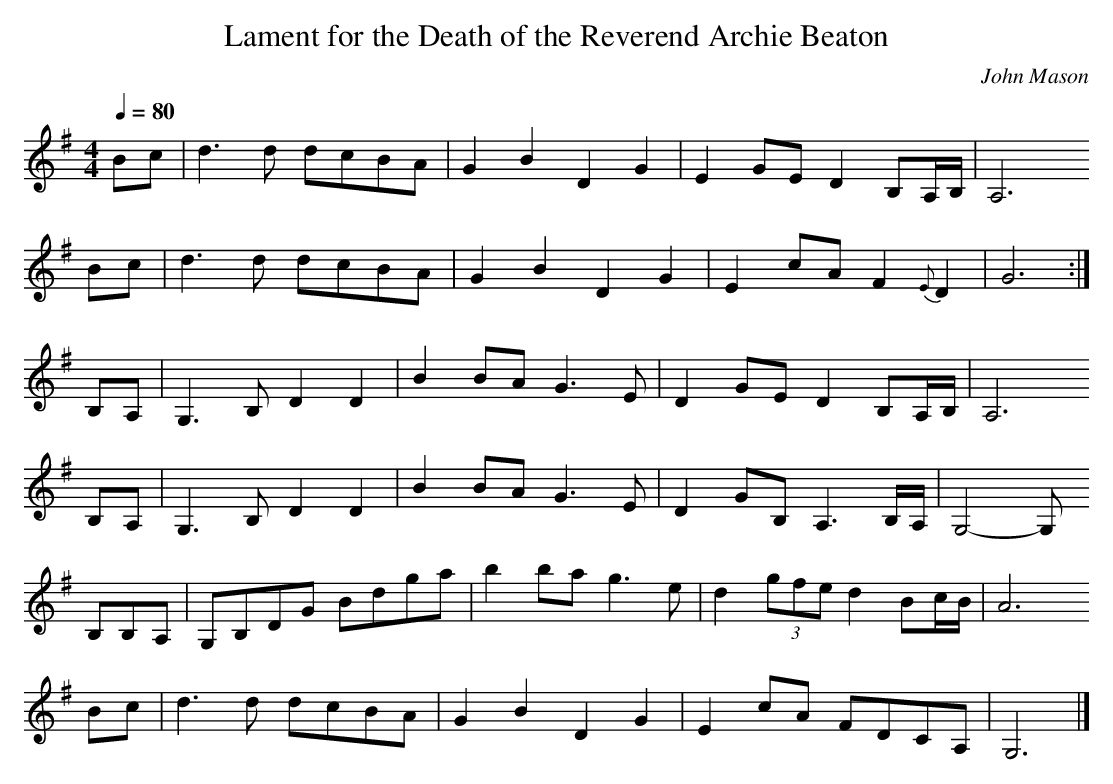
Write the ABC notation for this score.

X:1
T:Lament for the Death of the Reverend Archie Beaton
C:John Mason
M:4/4
L:1/8
Q:1/4=80
K:G
  Bc  |d3  d  dcBA|G2 B2 D2 G2|E2   GE  D2    B,A,/B,/|A,6
  Bc  |d3  d  dcBA|G2 B2 D2 G2|E2   cA  F2 {E}D2      |G6 :|
  B,A,|G,3 B, D2D2|B2 BA G3  E|D2   GE  D2    B,A,/B,/|A,6
  B,A,|G,3 B, D2D2|B2 BA G3  E|D2   GB, A,3     B,/A,/|G,4- G,
B,B,A,|G,B,DG Bdga|b2 ba g3  e|d2 (3gfe d2    Bc/B/   |A6
  Bc  |d3   d dcBA|G2 B2 D2 G2|E2   cA  FDCA,         |G,6|]

The Ballochmyle Brig Strathspey is one of the few traditional Scottish
tunes going beyond first position range on the fiddle, and has the widest
range of any Scottish tune I know.  The score in the book, unusually for
a Scottish music book, marks the fiddle fingerings.  I have only ever
heard it played once, by Iain Grant on the diatonic harmonica:
